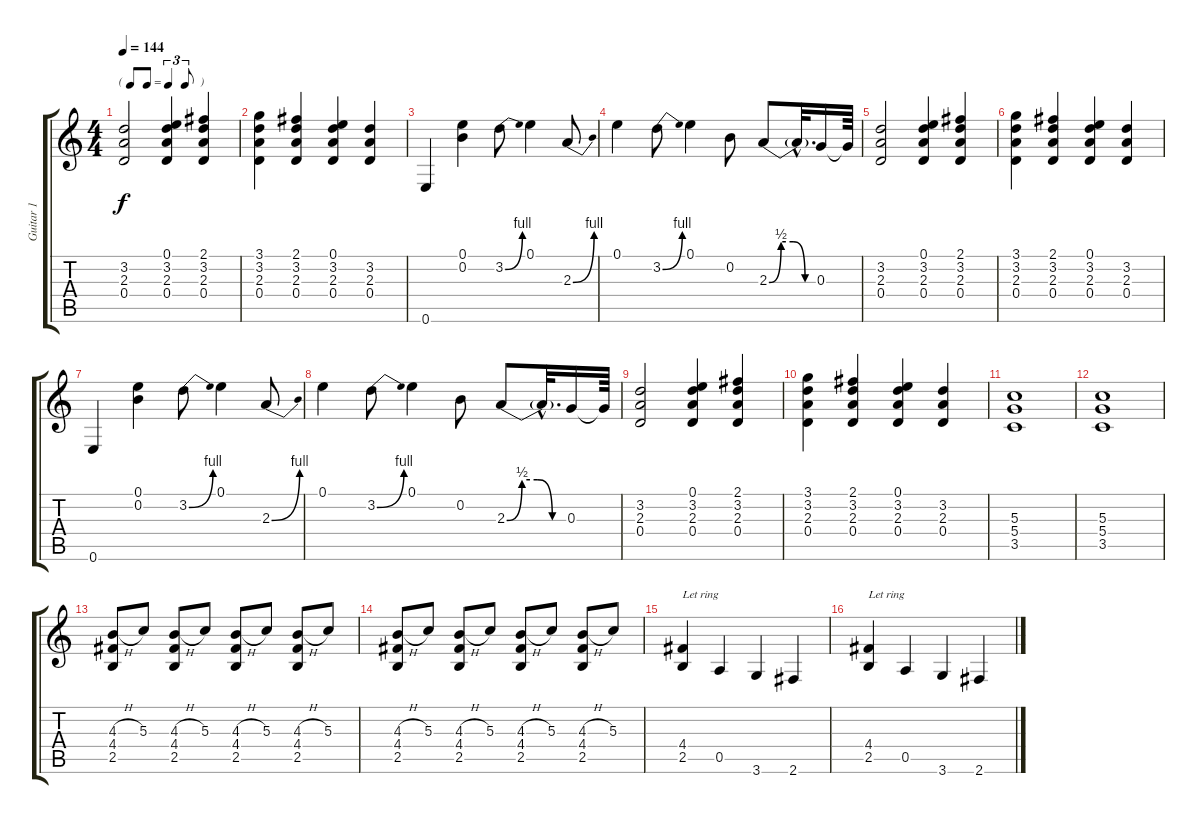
\track ("Guitar 1" "Guitar 1") {instrument distortionguitar}
\staff {score tabs}
\tuning (E4 B3 G3 D3 A2 E2) {hide}
\ts (4 4)
\tf triplet8th
\tempo 144
\clef g2
\ks c
(3.2 2.3 0.4).2{dy f} (0.1 3.2 2.3 0.4).4 (2.1 3.2 2.3 0.4).4 |
(3.1 3.2 2.3 0.4).4 (2.1 3.2 2.3 0.4).4 (0.1 3.2 2.3 0.4).4 (3.2 2.3 0.4).4 |
0.6.4 (0.1 0.2).4 3.2{be (bend 0 0 60 4)}.8 0.1.4 2.3{be (bend 0 0 60 4)}.8 |
0.1.4 3.2{be (bend 0 0 60 4)}.8 0.1.4 0.2.8 2.3{be (custom 0 0 15 2 30 2 45 0 60 0)}.8 2.3{hac t}.32{d} 0.3.16 0.3{t}.64 |
(3.2 2.3 0.4).2 (0.1 3.2 2.3 0.4).4 (2.1 3.2 2.3 0.4).4 |
(3.1 3.2 2.3 0.4).4 (2.1 3.2 2.3 0.4).4 (0.1 3.2 2.3 0.4).4 (3.2 2.3 0.4).4 |
0.6.4 (0.1 0.2).4 3.2{be (bend 0 0 60 4)}.8 0.1.4 2.3{be (bend 0 0 60 4)}.8 |
0.1.4 3.2{be (bend 0 0 60 4)}.8 0.1.4 0.2.8 2.3{be (custom 0 0 15 2 30 2 45 0 60 0)}.8 2.3{hac t}.32{d} 0.3.16 0.3{t}.64 |
(3.2 2.3 0.4).2 (0.1 3.2 2.3 0.4).4 (2.1 3.2 2.3 0.4).4 |
(3.1 3.2 2.3 0.4).4 (2.1 3.2 2.3 0.4).4 (0.1 3.2 2.3 0.4).4 (3.2 2.3 0.4).4 |
(5.3 5.4 3.5).1 |
(5.3 5.4 3.5).1 |
(4.3{h} 4.4 2.5).8 5.3.8 (4.3{h} 4.4 2.5).8 5.3.8 (4.3{h} 4.4 2.5).8 5.3.8 (4.3{h} 4.4 2.5).8 5.3.8 |
(4.3{h} 4.4 2.5).8 5.3.8 (4.3{h} 4.4 2.5).8 5.3.8 (4.3{h} 4.4 2.5).8 5.3.8 (4.3{h} 4.4 2.5).8 5.3.8 |
(4.4 2.5).4{txt "Let ring"} 0.5.4 3.6.4 2.6.4 |
(4.4 2.5).4{txt "Let ring"} 0.5.4 3.6.4 2.6.4
